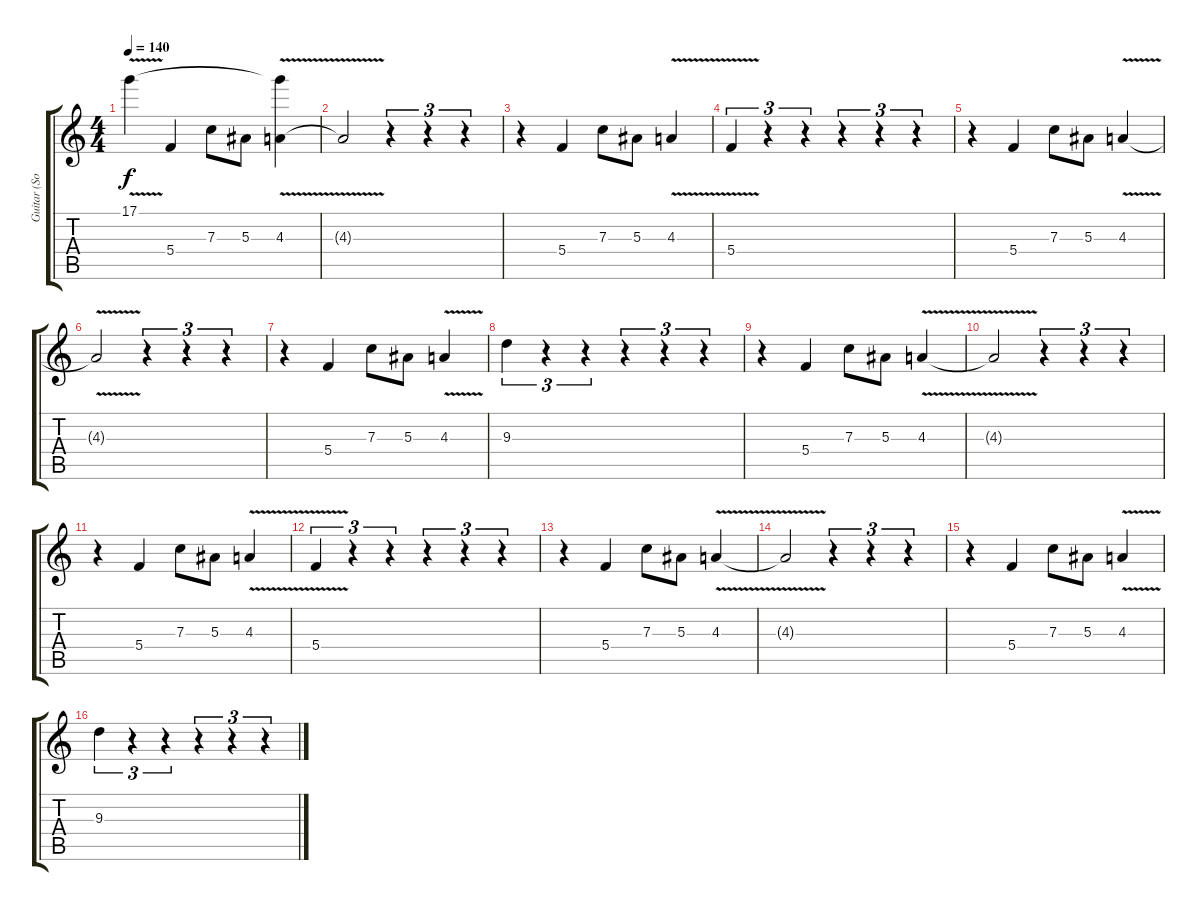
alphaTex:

\track ("Guitar (Solo)" "Guitar (So") {instrument distortionguitar}
\staff {score tabs}
\tuning (D4 A3 F3 C3 G2 D2) {hide}
\ts (4 4)
\tempo 140
\clef g2
\ks c
17.1{v}.4{dy f} 5.4.4{instrument distortionguitar} 7.3.8 5.3.8 (17.1{t} 4.3{v}).4 |
4.3{t}.2 r.4{tu (3 2)} r.4{tu (3 2)} r.4{tu (3 2)} |
r.4 5.4.4 7.3.8 5.3.8 4.3{v}.4 |
5.4{v}.4{tu (3 2)} r.4{tu (3 2)} r.4{tu (3 2)} r.4{tu (3 2)} r.4{tu (3 2)} r.4{tu (3 2)} |
r.4 5.4.4 7.3.8 5.3.8 4.3{v}.4 |
4.3{t}.2 r.4{tu (3 2)} r.4{tu (3 2)} r.4{tu (3 2)} |
r.4 5.4.4 7.3.8 5.3.8 4.3{v}.4 |
9.3.4{tu (3 2)} r.4{tu (3 2)} r.4{tu (3 2)} r.4{tu (3 2)} r.4{tu (3 2)} r.4{tu (3 2)} |
r.4 5.4.4 7.3.8 5.3.8 4.3{v}.4 |
4.3{t}.2 r.4{tu (3 2)} r.4{tu (3 2)} r.4{tu (3 2)} |
r.4 5.4.4 7.3.8 5.3.8 4.3{v}.4 |
5.4{v}.4{tu (3 2)} r.4{tu (3 2)} r.4{tu (3 2)} r.4{tu (3 2)} r.4{tu (3 2)} r.4{tu (3 2)} |
r.4 5.4.4 7.3.8 5.3.8 4.3{v}.4 |
4.3{t}.2 r.4{tu (3 2)} r.4{tu (3 2)} r.4{tu (3 2)} |
r.4 5.4.4 7.3.8 5.3.8 4.3{v}.4 |
9.3.4{tu (3 2)} r.4{tu (3 2)} r.4{tu (3 2)} r.4{tu (3 2)} r.4{tu (3 2)} r.4{tu (3 2)}
